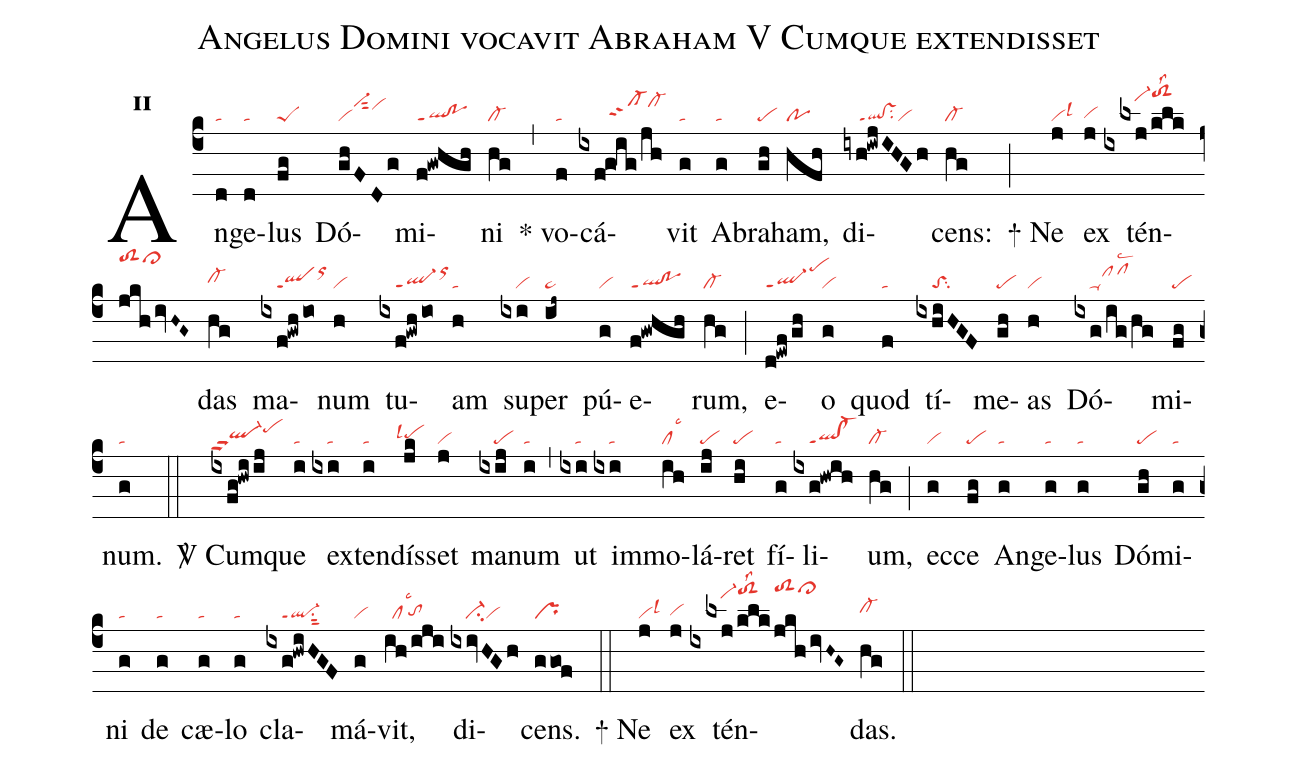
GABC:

name:Angelus Domini vocavit Abraham V Cumque extendisset;
office-part:re;
mode:2;
nabc-lines:1;
%%
initial-style: 1;
name: Angelus Domini vocavit;
mode: 2;
office-part: Responsorium;
annotation: Resp.;
annotation: ii;
nabc-lines:1;
%%
(c4) An(d|ta)ge(d|ta)lus(fg|peS) Dó(ghFDg|vivi-hksut2vihj)mi(f!gwhgh|ql!poppt1)ni(hg|cl-) (,) <sp>*</sp> vo(f|ta)cá(ixf!g!ig/jh|////////cl-hhppt2cl-hk)vit(g|ta) A(g|ta)bra(gh|pe)ham,(hfh|po) di(iyh!iwjIHGh|////ql!vsppt1su2vi)cens:(hg|cl-) (;)
<sp>+</sp> Ne(j|vilsl3) ex(j|vihg)tén(ixlxj/klk|////////vi-hmtoS2hnlss2|jkh/ivH~G~|toS2hpcl>hp)das(hg|cl-hh) ma(ixf!gwh/io|////qlppt1orhk)num(h|vi) tu(ixf!gwh/io|////ql-ppt1orhk)am(h|ta) su(ixi|////vi)per(ij~|ta>) pú(g|vi)e(f!gwhgh|ql!poppt1)rum,(hg|cl-) (;) e(d!ewf/gh|ql-ppt1pehl)o(g|vi) quod(f|ta) tí(ixhiHGF|////toSsu2)me(gh|pe)as(h|vi) Dó(ixg/ig/hg|////ta-pfhjlsc2)mi(fg|pe)num.(g|ta) (::)

<sp>V/</sp> Cum(ixfg!hwiij|ql-hhppu2pehj)que(i|ta) ex(ixi|////ta)ten(i|ta)dís(jk|``pehhlsl4)set(j|vi) ma(ixij|////pe)num(i|ta) (,) ut(ixi|////ta) im(ixi|////ta)mo(ih|cllsc3)lá(ij|pe)ret(hi|pe) fí(g|ta)li(ixg!hwih|////ql!cl-ppt1)um,(hg|cl-) (;) ec(g|vi)ce(fg|pe) An(g|ta)ge(g|ta)lus(g|ta) Dó(gh|pe)mi(g|ta)ni(g|ta) de(g|ta) cæ(g|ta)lo(g|ta) cla(ixg!hwiHGF|////ql-ppt1su1sut2)má(g|vi)vit,(ih/iji|//cllsc3`tohg) di(ixivHGh|////ci-vi)cens.(ggof|pr) (::)
<sp>+</sp> Ne(j|vilsl3) ex(j|vihg)tén(ixlxj/klk|////////vi-hmtoS2hnlss2|jkh/ivH~G~|toS2hpcl>hp)das.(hg|cl-hh) (::)
